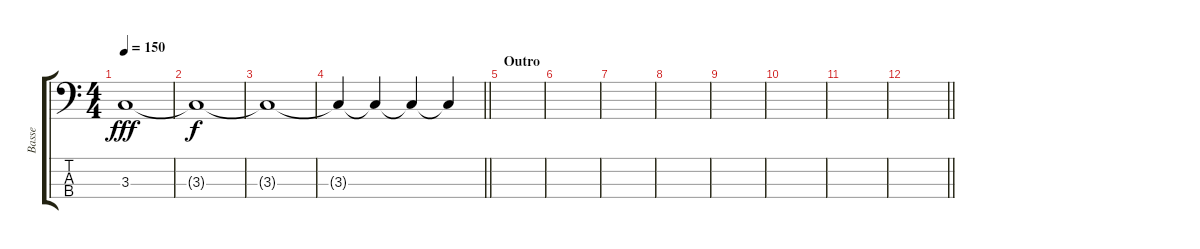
\track ("Basse" "Basse") {instrument electricbassfinger}
\staff {score tabs}
\tuning (G2 D2 A1 E1) {hide}
\ts (4 4)
\tempo 150
\clef f4
\ks c
3.3.1{dy fff volume 8} |
3.3{t}.1{dy f} |
3.3{t}.1 |
\barLineRight lightlight
3.3{t}.4 3.3{t}.4 3.3{t}.4 3.3{t}.4{volume 0} |
\section ("" "Outro")
|
|
|
|
|
|
|
\barLineRight lightlight
